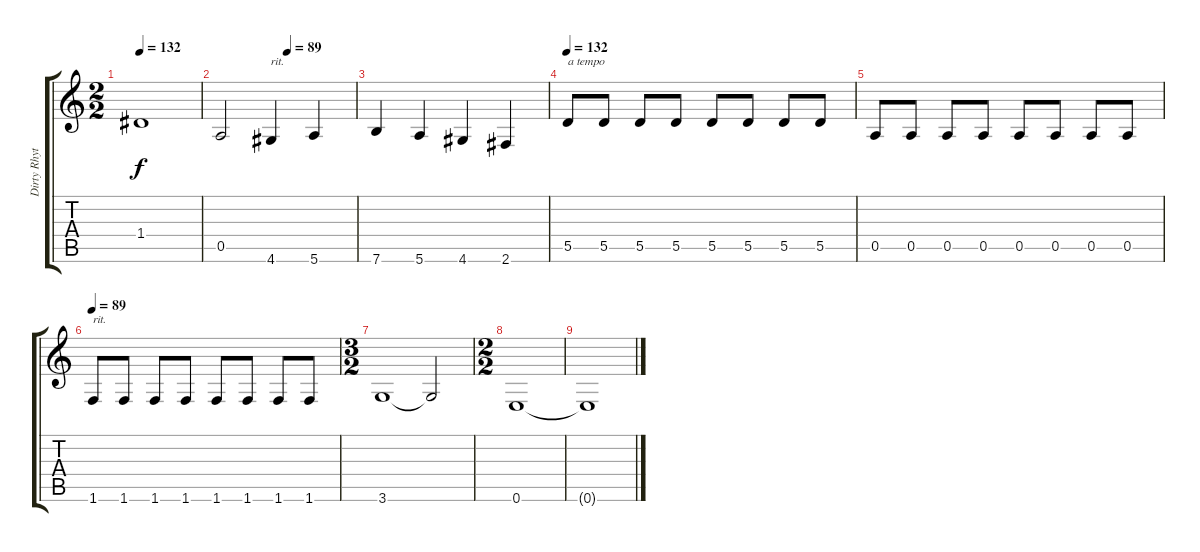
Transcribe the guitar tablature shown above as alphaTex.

\track ("Dirty Rhythm Guitar 1" "Dirty Rhyt") {instrument distortionguitar}
\staff {score tabs}
\tuning (E4 B3 G3 D3 A2 E2) {hide}
\ts (2 2)
\tempo 132
\clef g2
\ks c
1.4.1{dy f} |
\tempo (89 0.5)
0.5.2 4.6.4{txt "rit."} 5.6.4 |
7.6.4 5.6.4 4.6.4 2.6.4 |
\tempo 132
5.5.8{txt "a tempo"} 5.5.8 5.5.8 5.5.8 5.5.8 5.5.8 5.5.8 5.5.8 |
0.5.8 0.5.8 0.5.8 0.5.8 0.5.8 0.5.8 0.5.8 0.5.8 |
\tempo 89
1.6.8{txt "rit."} 1.6.8 1.6.8 1.6.8 1.6.8 1.6.8 1.6.8 1.6.8 |
\ts (3 2)
3.6.1 3.6{t}.2 |
\ts (2 2)
0.6.1 |
0.6{t}.1
